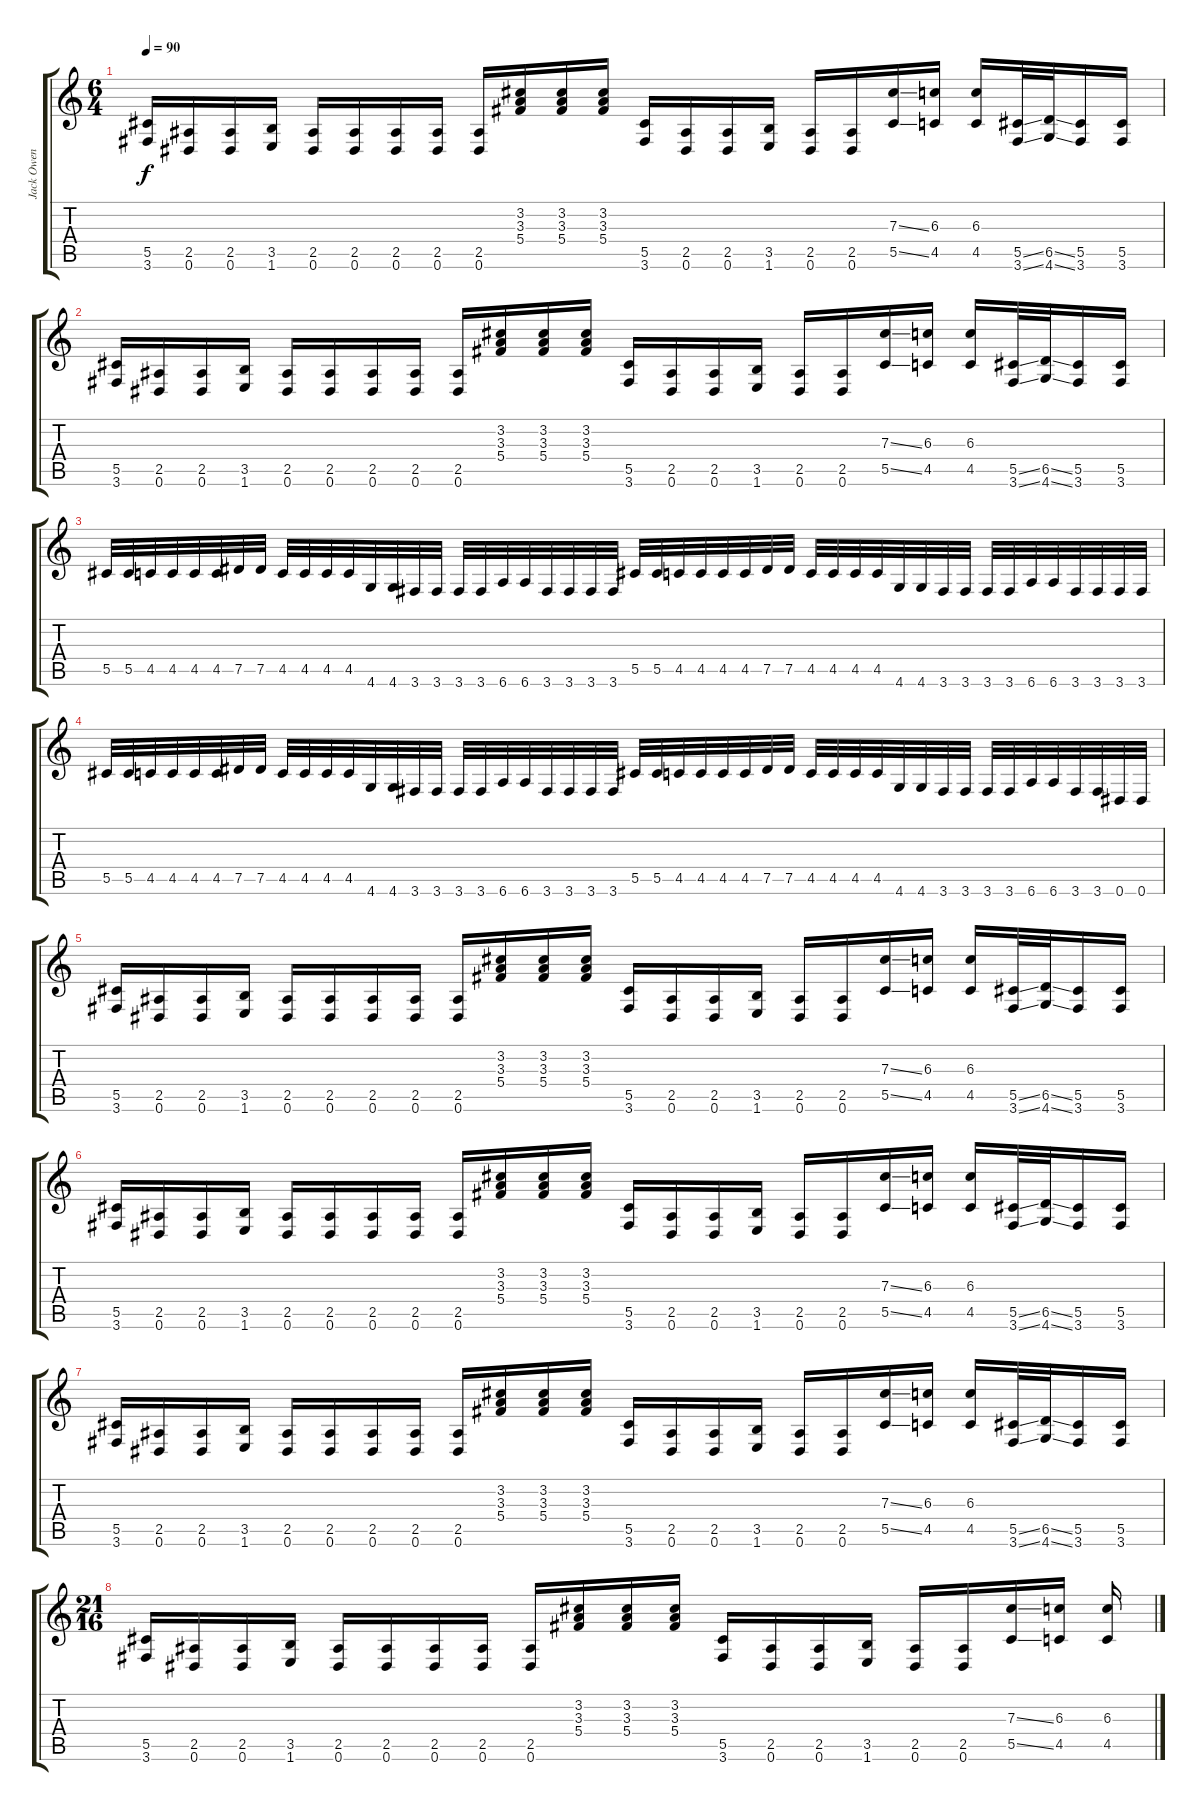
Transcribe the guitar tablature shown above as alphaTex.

\track ("Jack Owen" "Jack Owen") {instrument distortionguitar}
\staff {score tabs}
\tuning (Eb4 Bb3 Gb3 Db3 Ab2 Eb2) {hide}
\ts (6 4)
\tempo 90
\clef g2
\ks c
(5.5 3.6).16{dy f} (2.5 0.6).16 (2.5 0.6).16 (3.5 1.6).16 (2.5 0.6).16 (2.5 0.6).16 (2.5 0.6).16 (2.5 0.6).16 (2.5 0.6).16 (3.2 3.3 5.4).16 (3.2 3.3 5.4).16 (3.2 3.3 5.4).16 (5.5 3.6).16 (2.5 0.6).16 (2.5 0.6).16 (3.5 1.6).16 (2.5 0.6).16 (2.5 0.6).16 (7.3{ss} 5.5{ss}).16 (6.3 4.5).16 (6.3 4.5).16 (5.5{ss} 3.6{ss}).32 (6.5{ss} 4.6{ss}).32 (5.5 3.6).16 (5.5 3.6).16 |
(5.5 3.6).16 (2.5 0.6).16 (2.5 0.6).16 (3.5 1.6).16 (2.5 0.6).16 (2.5 0.6).16 (2.5 0.6).16 (2.5 0.6).16 (2.5 0.6).16 (3.2 3.3 5.4).16 (3.2 3.3 5.4).16 (3.2 3.3 5.4).16 (5.5 3.6).16 (2.5 0.6).16 (2.5 0.6).16 (3.5 1.6).16 (2.5 0.6).16 (2.5 0.6).16 (7.3{ss} 5.5{ss}).16 (6.3 4.5).16 (6.3 4.5).16 (5.5{ss} 3.6{ss}).32 (6.5{ss} 4.6{ss}).32 (5.5 3.6).16 (5.5 3.6).16 |
5.5.32 5.5.32 4.5.32 4.5.32 4.5.32 4.5.32 7.5.32 7.5.32 4.5.32 4.5.32 4.5.32 4.5.32 4.6.32 4.6.32 3.6.32 3.6.32 3.6.32 3.6.32 6.6.32 6.6.32 3.6.32 3.6.32 3.6.32 3.6.32 5.5.32 5.5.32 4.5.32 4.5.32 4.5.32 4.5.32 7.5.32 7.5.32 4.5.32 4.5.32 4.5.32 4.5.32 4.6.32 4.6.32 3.6.32 3.6.32 3.6.32 3.6.32 6.6.32 6.6.32 3.6.32 3.6.32 3.6.32 3.6.32 |
5.5.32 5.5.32 4.5.32 4.5.32 4.5.32 4.5.32 7.5.32 7.5.32 4.5.32 4.5.32 4.5.32 4.5.32 4.6.32 4.6.32 3.6.32 3.6.32 3.6.32 3.6.32 6.6.32 6.6.32 3.6.32 3.6.32 3.6.32 3.6.32 5.5.32 5.5.32 4.5.32 4.5.32 4.5.32 4.5.32 7.5.32 7.5.32 4.5.32 4.5.32 4.5.32 4.5.32 4.6.32 4.6.32 3.6.32 3.6.32 3.6.32 3.6.32 6.6.32 6.6.32 3.6.32 3.6.32 0.6.32 0.6.32 |
(5.5 3.6).16 (2.5 0.6).16 (2.5 0.6).16 (3.5 1.6).16 (2.5 0.6).16 (2.5 0.6).16 (2.5 0.6).16 (2.5 0.6).16 (2.5 0.6).16 (3.2 3.3 5.4).16 (3.2 3.3 5.4).16 (3.2 3.3 5.4).16 (5.5 3.6).16 (2.5 0.6).16 (2.5 0.6).16 (3.5 1.6).16 (2.5 0.6).16 (2.5 0.6).16 (7.3{ss} 5.5{ss}).16 (6.3 4.5).16 (6.3 4.5).16 (5.5{ss} 3.6{ss}).32 (6.5{ss} 4.6{ss}).32 (5.5 3.6).16 (5.5 3.6).16 |
(5.5 3.6).16 (2.5 0.6).16 (2.5 0.6).16 (3.5 1.6).16 (2.5 0.6).16 (2.5 0.6).16 (2.5 0.6).16 (2.5 0.6).16 (2.5 0.6).16 (3.2 3.3 5.4).16 (3.2 3.3 5.4).16 (3.2 3.3 5.4).16 (5.5 3.6).16 (2.5 0.6).16 (2.5 0.6).16 (3.5 1.6).16 (2.5 0.6).16 (2.5 0.6).16 (7.3{ss} 5.5{ss}).16 (6.3 4.5).16 (6.3 4.5).16 (5.5{ss} 3.6{ss}).32 (6.5{ss} 4.6{ss}).32 (5.5 3.6).16 (5.5 3.6).16 |
(5.5 3.6).16 (2.5 0.6).16 (2.5 0.6).16 (3.5 1.6).16 (2.5 0.6).16 (2.5 0.6).16 (2.5 0.6).16 (2.5 0.6).16 (2.5 0.6).16 (3.2 3.3 5.4).16 (3.2 3.3 5.4).16 (3.2 3.3 5.4).16 (5.5 3.6).16 (2.5 0.6).16 (2.5 0.6).16 (3.5 1.6).16 (2.5 0.6).16 (2.5 0.6).16 (7.3{ss} 5.5{ss}).16 (6.3 4.5).16 (6.3 4.5).16 (5.5{ss} 3.6{ss}).32 (6.5{ss} 4.6{ss}).32 (5.5 3.6).16 (5.5 3.6).16 |
\ts (21 16)
(5.5 3.6).16 (2.5 0.6).16 (2.5 0.6).16 (3.5 1.6).16 (2.5 0.6).16 (2.5 0.6).16 (2.5 0.6).16 (2.5 0.6).16 (2.5 0.6).16 (3.2 3.3 5.4).16 (3.2 3.3 5.4).16 (3.2 3.3 5.4).16 (5.5 3.6).16 (2.5 0.6).16 (2.5 0.6).16 (3.5 1.6).16 (2.5 0.6).16 (2.5 0.6).16 (7.3{ss} 5.5{ss}).16 (6.3 4.5).16 (6.3 4.5).16
